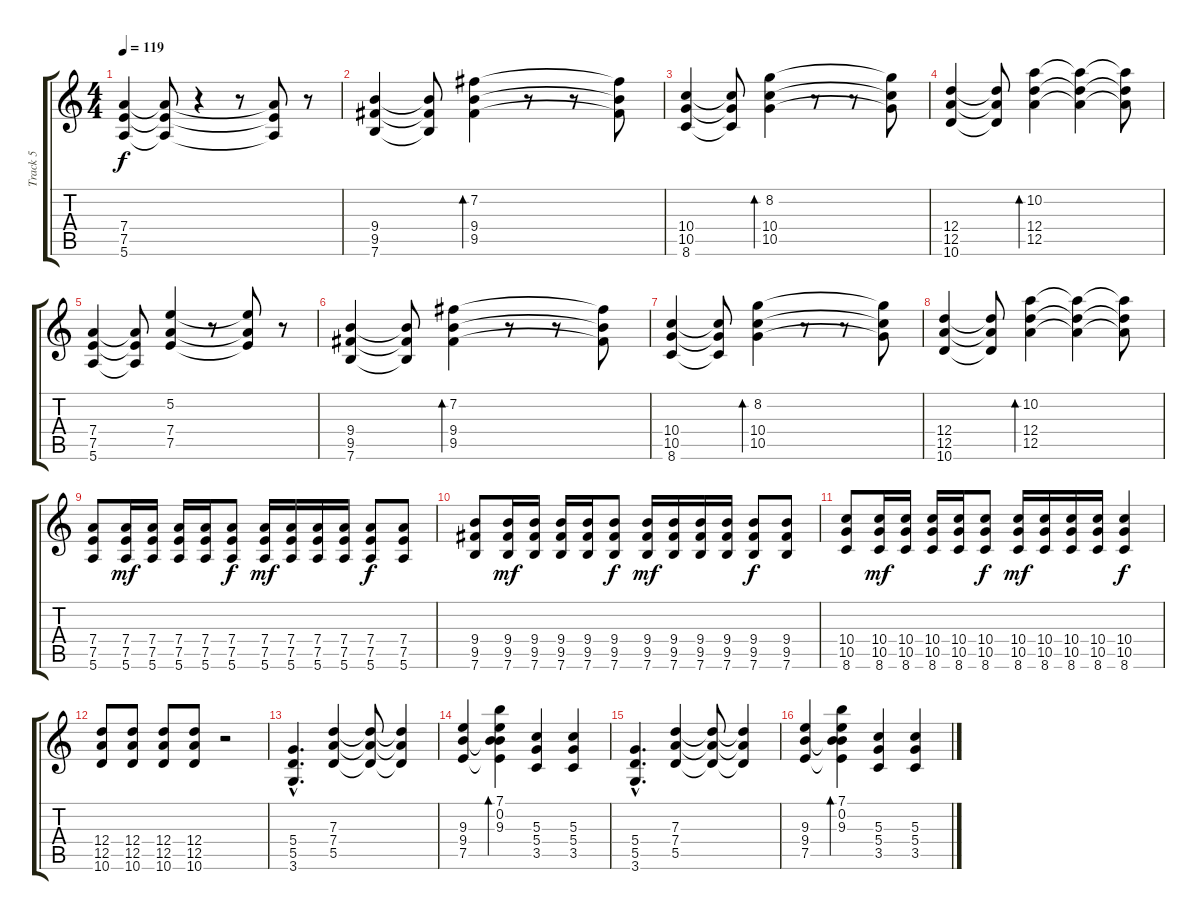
\track ("Track 5" "Track 5") {instrument distortionguitar}
\staff {score tabs}
\tuning (E4 B3 G3 D3 A2 E2) {hide}
\ts (4 4)
\tempo 119
\clef g2
\ks c
(7.4 7.5 5.6).4{dy f volume 12} (7.4{t} 7.5{t} 5.6{t}).8 r.4 r.8 (7.4{t} 7.5{t} 5.6{t}).8 r.8 |
(9.4 9.5 7.6).4 (9.4{t} 9.5{t} 7.6{t}).8 (7.2 9.4 9.5).4{bd 120} r.8 r.8 (7.2{t} 9.4{t} 9.5{t}).8 |
(10.4 10.5 8.6).4 (10.4{t} 10.5{t} 8.6{t}).8 (8.2 10.4 10.5).4{bd 120} r.8 r.8 (8.2{t} 10.4{t} 10.5{t}).8 |
(12.4 12.5 10.6).4 (12.4{t} 12.5{t} 10.6{t}).8 (10.2 12.4 12.5).4{bd 120} (10.2{t} 12.4{t} 12.5{t}).4 (10.2{t} 12.4{t} 12.5{t}).8 |
(7.4 7.5 5.6).4 (7.4{t} 7.5{t} 5.6{t}).8 (5.2 7.4 7.5).4 r.8 (5.2{t} 7.4{t} 7.5{t}).8 r.8 |
(9.4 9.5 7.6).4 (9.4{t} 9.5{t} 7.6{t}).8 (7.2 9.4 9.5).4{bd 120} r.8 r.8 (7.2{t} 9.4{t} 9.5{t}).8 |
(10.4 10.5 8.6).4 (10.4{t} 10.5{t} 8.6{t}).8 (8.2 10.4 10.5).4{bd 120} r.8 r.8 (8.2{t} 10.4{t} 10.5{t}).8 |
(12.4 12.5 10.6).4 (12.4{t} 12.5{t} 10.6{t}).8 (10.2 12.4 12.5).4{bd 120} (10.2{t} 12.4{t} 12.5{t}).4 (10.2{t} 12.4{t} 12.5{t}).8 |
(7.4 7.5 5.6).8 (7.4 7.5 5.6).16{dy mf} (7.4 7.5 5.6).16 (7.4 7.5 5.6).16 (7.4 7.5 5.6).16 (7.4 7.5 5.6).8{dy f} (7.4 7.5 5.6).16{dy mf} (7.4 7.5 5.6).16 (7.4 7.5 5.6).16 (7.4 7.5 5.6).16 (7.4 7.5 5.6).8{dy f} (7.4 7.5 5.6).8 |
(9.4 9.5 7.6).8 (9.4 9.5 7.6).16{dy mf} (9.4 9.5 7.6).16 (9.4 9.5 7.6).16 (9.4 9.5 7.6).16 (9.4 9.5 7.6).8{dy f} (9.4 9.5 7.6).16{dy mf} (9.4 9.5 7.6).16 (9.4 9.5 7.6).16 (9.4 9.5 7.6).16 (9.4 9.5 7.6).8{dy f} (9.4 9.5 7.6).8 |
(10.4 10.5 8.6).8 (10.4 10.5 8.6).16{dy mf} (10.4 10.5 8.6).16 (10.4 10.5 8.6).16 (10.4 10.5 8.6).16 (10.4 10.5 8.6).8{dy f} (10.4 10.5 8.6).16{dy mf} (10.4 10.5 8.6).16 (10.4 10.5 8.6).16 (10.4 10.5 8.6).16 (10.4 10.5 8.6).4{dy f} |
(12.4 12.5 10.6).8 (12.4 12.5 10.6).8 (12.4 12.5 10.6).8 (12.4 12.5 10.6).8 r.2 |
(5.4{hac} 5.5{hac} 3.6{hac}).4{d} (7.3 7.4 5.5).4 (7.3{t} 7.4{t} 5.5{t}).8 (7.3{t} 7.4{t} 5.5{t}).4 |
(9.3 9.4 7.5).4 (7.1 0.2 9.3 9.4{t} 7.5{t}).4{bd 120} (5.3 5.4 3.5).4 (5.3 5.4 3.5).4 |
(5.4{hac} 5.5{hac} 3.6{hac}).4{d} (7.3 7.4 5.5).4 (7.3{t} 7.4{t} 5.5{t}).8 (7.3{t} 7.4{t} 5.5{t}).4 |
(9.3 9.4 7.5).4 (7.1 0.2 9.3 9.4{t} 7.5{t}).4{bd 120} (5.3 5.4 3.5).4 (5.3 5.4 3.5).4
